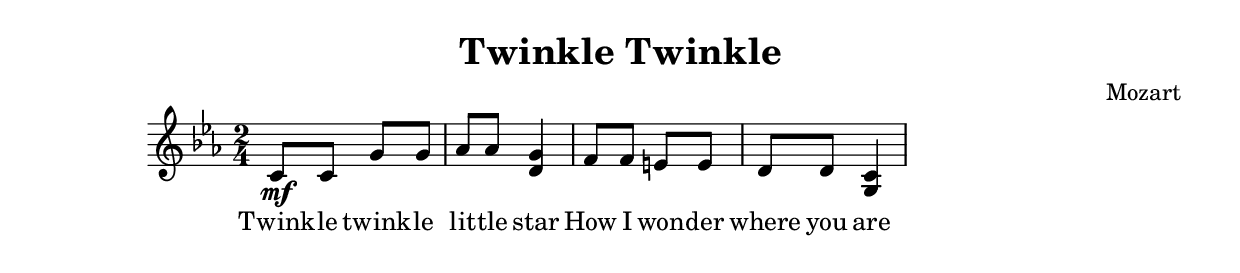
\header {
  title = "Twinkle Twinkle"
  composer = "Mozart"
}

\relative c' {
  \key c \minor
  \time 2/4
  c8\mf c g' g
  as as <g d>4
  f8 f e e
  d d <c g>4
}

\addlyrics {
  Twink -- le twink -- le lit -- tle star
  How I won -- der where you are
}
